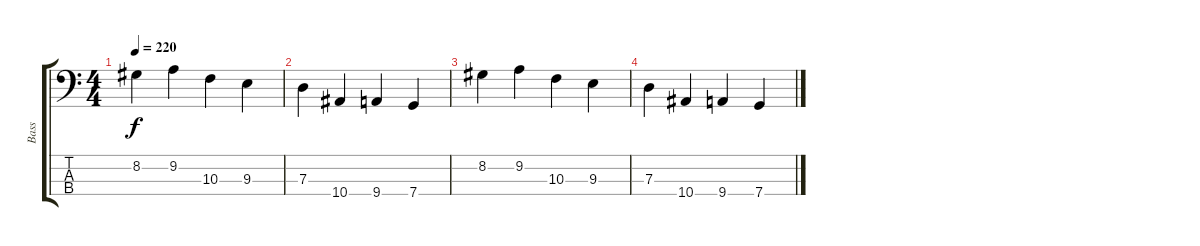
\track ("Bass" "Bass") {instrument electricbassfinger}
\staff {score tabs}
\tuning (F2 C2 G1 C1) {hide}
\ts (4 4)
\tempo 220
\clef f4
\ks c
8.2.4{dy f} 9.2.4 10.3.4 9.3.4 |
7.3.4 10.4.4 9.4.4 7.4.4 |
8.2.4 9.2.4 10.3.4 9.3.4 |
7.3.4 10.4.4 9.4.4 7.4.4
